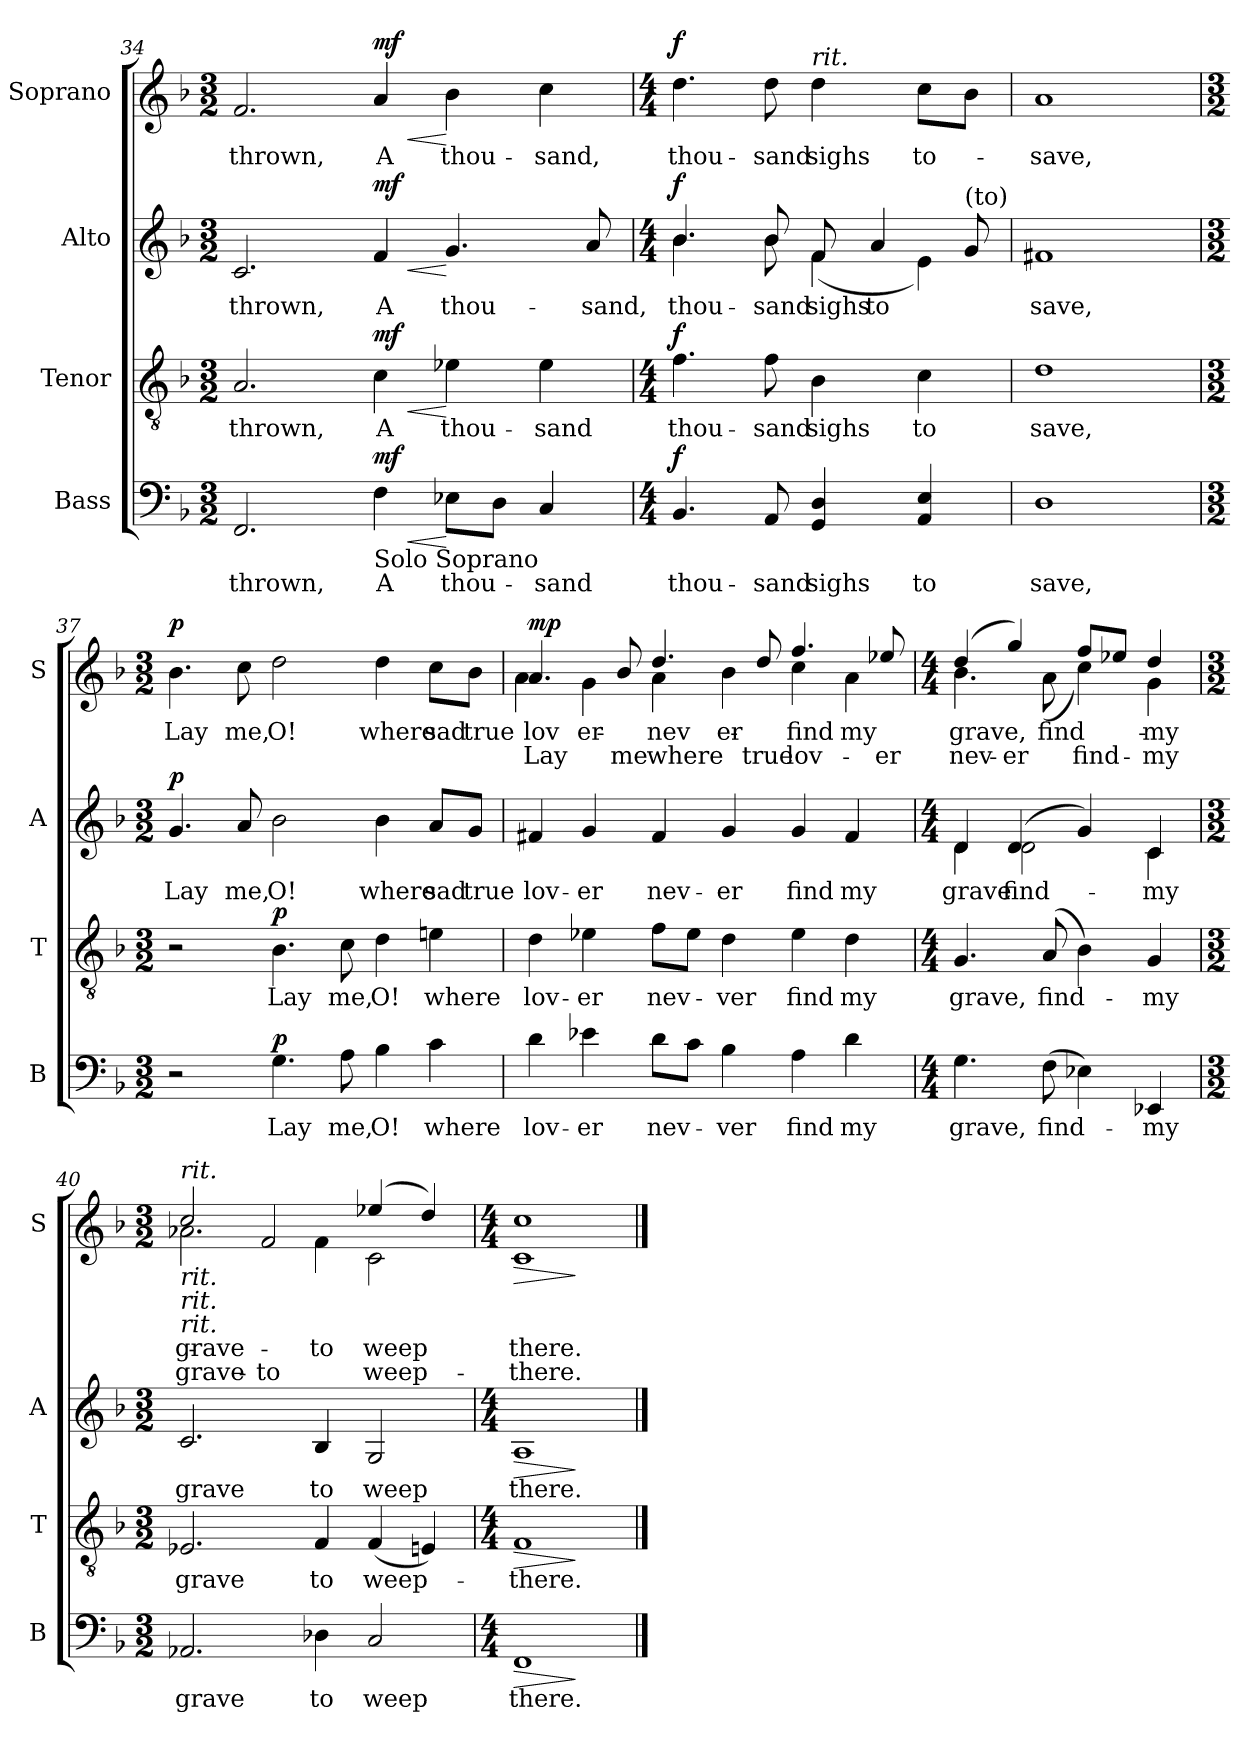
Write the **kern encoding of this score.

**kern	**text	**dynam	**kern	**text	**dynam	**kern	**text	**dynam	**kern	**text	**text	**dynam
*part4	*part4	*part4	*part3	*part3	*part3	*part2	*part2	*part2	*part1	*part1	*part1	*part1
*staff4	*staff4	*staff4	*staff3	*staff3	*staff3	*staff2	*staff2	*staff2	*staff1	*staff1	*staff1	*staff1
*I"Bass	*	*	*I"Tenor	*	*	*I"Alto	*	*	*I"Soprano	*	*	*
*I'B	*	*	*I'T	*	*	*I'A	*	*	*I'S	*	*	*
*clefF4	*	*	*clefGv2	*	*	*clefG2	*	*	*clefG2	*	*	*
*k[b-]	*	*	*k[b-]	*	*	*k[b-]	*	*	*k[b-]	*	*	*
*F:	*	*	*F:	*	*	*F:	*	*	*F:	*	*	*
*M3/2	*	*	*M3/2	*	*	*M3/2	*	*	*M3/2	*	*	*
=34	=34	=34	=34	=34	=34	=34	=34	=34	=34	=34	=34	=34
!	!LO:LY:b	!	!	!LO:LY:b	!	!	!LO:LY:b	!	!	!LO:LY:b	!	!
2.FF/	-thrown,	.	2.A/	thrown,	.	2.c/	-thrown,	.	2.f/	thrown,	.	.
!LO:TX:b:t=Solo Soprano	!	!	!	!	!	!	!	!	!	!	!	!
!	!LO:LY:b	!LO:HP:b	!	!LO:LY:b	!LO:HP:b	!	!LO:LY:b	!LO:HP:b	!	!LO:LY:b	!	!LO:HP:b
!	!	!LO:DY:n=1:a	!	!	!LO:DY:n=1:a	!	!	!LO:DY:n=1:a	!	!	!	!LO:DY:n=1:a
4F\	A	< mf	4c\	A	< mf	4f/	A	< mf	4a/	A	.	< mf
!	!LO:LY:b	!	!	!LO:LY:b	!	!	!LO:LY:b	!	!	!LO:LY:b	!	!
8E-X\L	thou-	[	4e-X\	thou-	[	4.g/	thou-	[	4b-\	thou-	.	[
8D\J	.	.	.	.	.	.	.	.	.	.	.	.
!	!LO:LY:b	!	!	!LO:LY:b	!	!	!	!	!	!LO:LY:b	!	!
4C/	-sand	.	4e-\	-sand	.	.	.	.	4cc\	-sand,	.	.
!	!	!	!	!	!	!	!LO:LY:b	!	!	!	!	!
.	.	.	.	.	.	8a/	-sand,	.	.	.	.	.
=35	=35	=35	=35	=35	=35	=35	=35	=35	=35	=35	=35	=35
*M4/4	*	*	*M4/4	*	*	*M4/4	*	*	*M4/4	*	*	*
!	!LO:LY:b	!LO:DY:a	!	!LO:LY:b	!LO:DY:a	!	!LO:LY:b	!LO:DY:a	!	!LO:LY:b	!	!LO:DY:a
*	*	*	*	*	*	*^	*	*	*	*	*	*
4.BB-/	thou-	f	4.f\	thou-	f	4.b-/	4.b-\	thou-	f	4.dd\	thou-	.	f
!	!LO:LY:b	!	!	!LO:LY:b	!	!	!	!LO:LY:b	!	!	!LO:LY:b	!	!
8AA/	-sand	.	8f\	-sand	.	8b-/	8b-\	-sand	.	8dd\	-sand	.	.
!	!	!	!	!	!	!	!	!	!	!LO:TX:a:i:t=rit.	!	!	!
!	!LO:LY:b	!	!	!LO:LY:b	!	!	!	!LO:LY:b	!	!	!LO:LY:b	!	!
4GG/ 4D/	sighs	.	4B-\	sighs	.	8f/	(<4f\	sighs	.	4dd\	sighs	.	.
!	!	!	!	!	!	!	!	!LO:LY:b	!	!	!	!	!
.	.	.	.	.	.	4a/	.	to	.	.	.	.	.
!	!LO:LY:b	!	!	!LO:LY:b	!	!	!	!	!	!	!LO:LY:b	!	!
4AA/ 4E/	to	.	4c\	to	.	.	4e\)	.	.	8cc\L	to-	.	.
!	!	!	!	!	!	!LO:TX:a:t=(to)	!	!	!	!	!	!	!
.	.	.	.	.	.	8g/	.	.	.	8b-\J	.	.	.
*	*	*	*	*	*	*v	*v	*	*	*	*	*	*
=36	=36	=36	=36	=36	=36	=36	=36	=36	=36	=36	=36	=36
!	!LO:LY:b	!	!	!LO:LY:b	!	!	!LO:LY:b	!	!	!LO:LY:b	!	!
1D	save,	.	1d	save,	.	1f#X	save,	.	1a	-save,	.	.
!!LO:LB:g=z
=37	=37	=37	=37	=37	=37	=37	=37	=37	=37	=37	=37	=37
*M3/2	*	*	*M3/2	*	*	*M3/2	*	*	*M3/2	*	*	*
!	!	!	!	!	!	!	!LO:LY:b	!LO:DY:a	!	!LO:LY:b	!	!LO:DY:a
2r	.	.	2r	.	.	4.g/	Lay	p	4.b-\	Lay	.	p
!	!	!	!	!	!	!	!LO:LY:b	!	!	!LO:LY:b	!	!
.	.	.	.	.	.	8a/	me,	.	8cc\	me,	.	.
!	!LO:LY:b	!LO:DY:a	!	!LO:LY:b	!LO:DY:a	!	!LO:LY:b	!	!	!LO:LY:b	!	!
4.G\	Lay	p	4.B-\	Lay	p	2b-\	O!	.	2dd\	O!	.	.
!	!LO:LY:b	!	!	!LO:LY:b	!	!	!	!	!	!	!	!
8A\	me,	.	8c\	me,	.	.	.	.	.	.	.	.
!	!LO:LY:b	!	!	!LO:LY:b	!	!	!LO:LY:b	!	!	!LO:LY:b	!	!
4B-\	O!	.	4d\	O!	.	4b-\	where	.	4dd\	where	.	.
!	!LO:LY:b	!	!	!LO:LY:b	!	!	!LO:LY:b	!	!	!LO:LY:b	!	!
4c\	where	.	4en\	where	.	8a/L	sad	.	8cc\L	sad	.	.
!	!	!	!	!	!	!	!LO:LY:b	!	!	!LO:LY:b	!	!
.	.	.	.	.	.	8g/J	true	.	8b-\J	true	.	.
=38	=38	=38	=38	=38	=38	=38	=38	=38	=38	=38	=38	=38
!	!LO:LY:b	!	!	!LO:LY:b	!	!	!LO:LY:b	!	!	!	!LO:LY:a	!
*	*	*	*	*	*	*	*	*	*^	*	*	*
!	!	!	!	!	!	!	!	!	!	!	!LO:LY:b	!	!LO:DY:a
4d\	lov-	.	4d\	lov-	.	4f#X/	lov-	.	4.a/	4a\	lov-	Lay	mp
!	!LO:LY:b	!	!	!LO:LY:b	!	!	!LO:LY:b	!	!	!	!LO:LY:b	!	!
4e-X\	-er	.	4e-X\	-er	.	4g/	-er	.	.	4g\	-er	.	.
!	!	!	!	!	!	!	!	!	!	!	!	!LO:LY:a	!
.	.	.	.	.	.	.	.	.	8b-/	.	.	me	.
!	!LO:LY:b	!	!	!LO:LY:b	!	!	!LO:LY:b	!	!	!	!	!LO:LY:a	!
!	!	!	!	!	!	!	!	!	!	!	!LO:LY:b	!	!
8d\L	nev-	.	8f\L	nev-	.	4f#/	nev-	.	4.dd/	4a\	nev-	where	.
8c\J	.	.	8e-\J	.	.	.	.	.	.	.	.	.	.
!	!LO:LY:b	!	!	!LO:LY:b	!	!	!LO:LY:b	!	!	!	!LO:LY:b	!	!
4B-\	-ver	.	4d\	-ver	.	4g/	-er	.	.	4b-\	-er	.	.
!	!	!	!	!	!	!	!	!	!	!	!	!LO:LY:a	!
.	.	.	.	.	.	.	.	.	8dd/	.	.	true	.
!	!LO:LY:b	!	!	!LO:LY:b	!	!	!LO:LY:b	!	!	!	!	!LO:LY:a	!
!	!	!	!	!	!	!	!	!	!	!	!LO:LY:b	!	!
4A\	find	.	4e-\	find	.	4g/	find	.	4.ff/	4cc\	find	lov-	.
!	!LO:LY:b	!	!	!LO:LY:b	!	!	!LO:LY:b	!	!	!	!LO:LY:b	!	!
4d\	my	.	4d\	my	.	4f#/	my	.	.	4a\	my	.	.
!	!	!	!	!	!	!	!	!	!	!	!	!LO:LY:a	!
.	.	.	.	.	.	.	.	.	8ee-X/	.	.	-er	.
!!LO:PB:g=z	!!
=39	=39	=39	=39	=39	=39	=39	=39	=39	=39	=39	=39	=39	=39
*M4/4	*	*	*M4/4	*	*	*M4/4	*	*	*M4/4	*	*	*	*
!	!LO:LY:b	!	!	!LO:LY:b	!	!	!LO:LY:b	!	!	!	!	!LO:LY:a	!
*	*	*	*	*	*	*^	*	*	*	*	*	*	*
!	!	!	!	!	!	!	!	!	!	!	!	!LO:LY:b	!	!
4.G\	grave,	.	4.G/	grave,	.	4d/	4d\	grave	.	(>4dd/	4.b-\	grave,	nev-	.
!	!	!	!	!	!	!	!	!LO:LY:b	!	!	!	!	!LO:LY:a	!
.	.	.	.	.	.	(>4d/	2d\	find-	.	4gg/)	.	.	-er	.
!	!LO:LY:b	!	!	!LO:LY:b	!	!	!	!	!	!	!	!LO:LY:b	!	!
(>8F\	find-	.	(>8A/	find-	.	.	.	.	.	.	(<8a\	find-	.	.
!	!	!	!	!	!	!	!	!	!	!	!	!	!LO:LY:a	!
4E-X\)	.	.	4B-\)	.	.	4g/)	.	.	.	8ff/L	4cc\)	.	find-	.
.	.	.	.	.	.	.	.	.	.	8ee-X/J	.	.	.	.
!	!LO:LY:b	!	!	!LO:LY:b	!	!	!	!LO:LY:b	!	!	!	!	!LO:LY:a	!
!	!	!	!	!	!	!	!	!	!	!	!	!LO:LY:b	!	!
4EE-X/	-my	.	4G/	-my	.	4c/	4c\	-my	.	4dd/	4g\	-my	-my	.
*	*	*	*	*	*	*v	*v	*	*	*	*	*	*	*
=40	=40	=40	=40	=40	=40	=40	=40	=40	=40	=40	=40	=40	=40
*M3/2	*	*	*M3/2	*	*	*M3/2	*	*	*M3/2	*	*	*	*
*	*	*	*	*	*	*^	*	*	*	*	*	*	*
!	!	!	!	!	!	!	!	!	!	!LO:TX:b:i:t=rit.	!	!	!	!
!	!	!	!	!	!	!	!	!	!	!LO:TX:a:i:t=rit.	!	!	!	!
!	!	!	!	!	!	!	!	!	!	!LO:TX:b:i:t=rit.	!	!	!	!
!	!	!	!	!	!	!	!	!	!	!LO:TX:b:i:t=rit.	!	!	!	!
!	!LO:LY:b	!	!	!LO:LY:b	!	!	!	!LO:LY:b	!	!	!	!	!LO:LY:a	!
!	!	!	!	!	!	!	!	!	!	!	!	!LO:LY:b	!	!
*	*	*	*	*	*	*v	*v	*	*	*	*	*	*	*
2.AA-X/	grave	.	2.E-X/	grave	.	2.c/	grave	.	2cc/	2.a-X\	grave	grave-	.
!	!	!	!	!	!	!	!	!	!	!	!	!LO:LY:a	!
.	.	.	.	.	.	.	.	.	2f/	.	.	-to	.
!	!LO:LY:b	!	!	!LO:LY:b	!	!	!LO:LY:b	!	!	!	!LO:LY:b	!	!
4D-X\	to	.	4F/	to	.	4B-/	to	.	.	4f\	to	.	.
!	!LO:LY:b	!	!	!LO:LY:b	!	!	!LO:LY:b	!	!	!	!	!LO:LY:a	!
!	!	!	!	!	!	!	!	!	!	!	!LO:LY:b	!	!
2C/	weep	.	(<4F/	weep-	.	2G/	weep	.	(>4ee-X/	2c\	weep	weep-	.
.	.	.	4En/)	.	.	.	.	.	4dd/)	.	.	.	.
=41	=41	=41	=41	=41	=41	=41	=41	=41	=41	=41	=41	=41	=41
*M4/4	*	*	*M4/4	*	*	*M4/4	*	*	*M4/4	*	*	*	*
!	!LO:LY:b	!LO:HP:b	!	!LO:LY:b	!LO:HP:b	!	!LO:LY:b	!LO:HP:b	!	!	!	!LO:LY:a	!LO:HP:b
!	!	!	!	!	!	!	!	!	!	!	!LO:LY:b	!	!
1FF	there.	>	1F	-there.	>	1A	there.	>	1cc	1c	there.	-there.	>
*	*	*	*	*	*	*	*	*	*v	*v	*	*	*
.	.	]	.	.	]	.	.	]	.	.	.	]
==	==	==	==	==	==	==	==	==	==	==	==	==
*-	*-	*-	*-	*-	*-	*-	*-	*-	*-	*-	*-	*-
